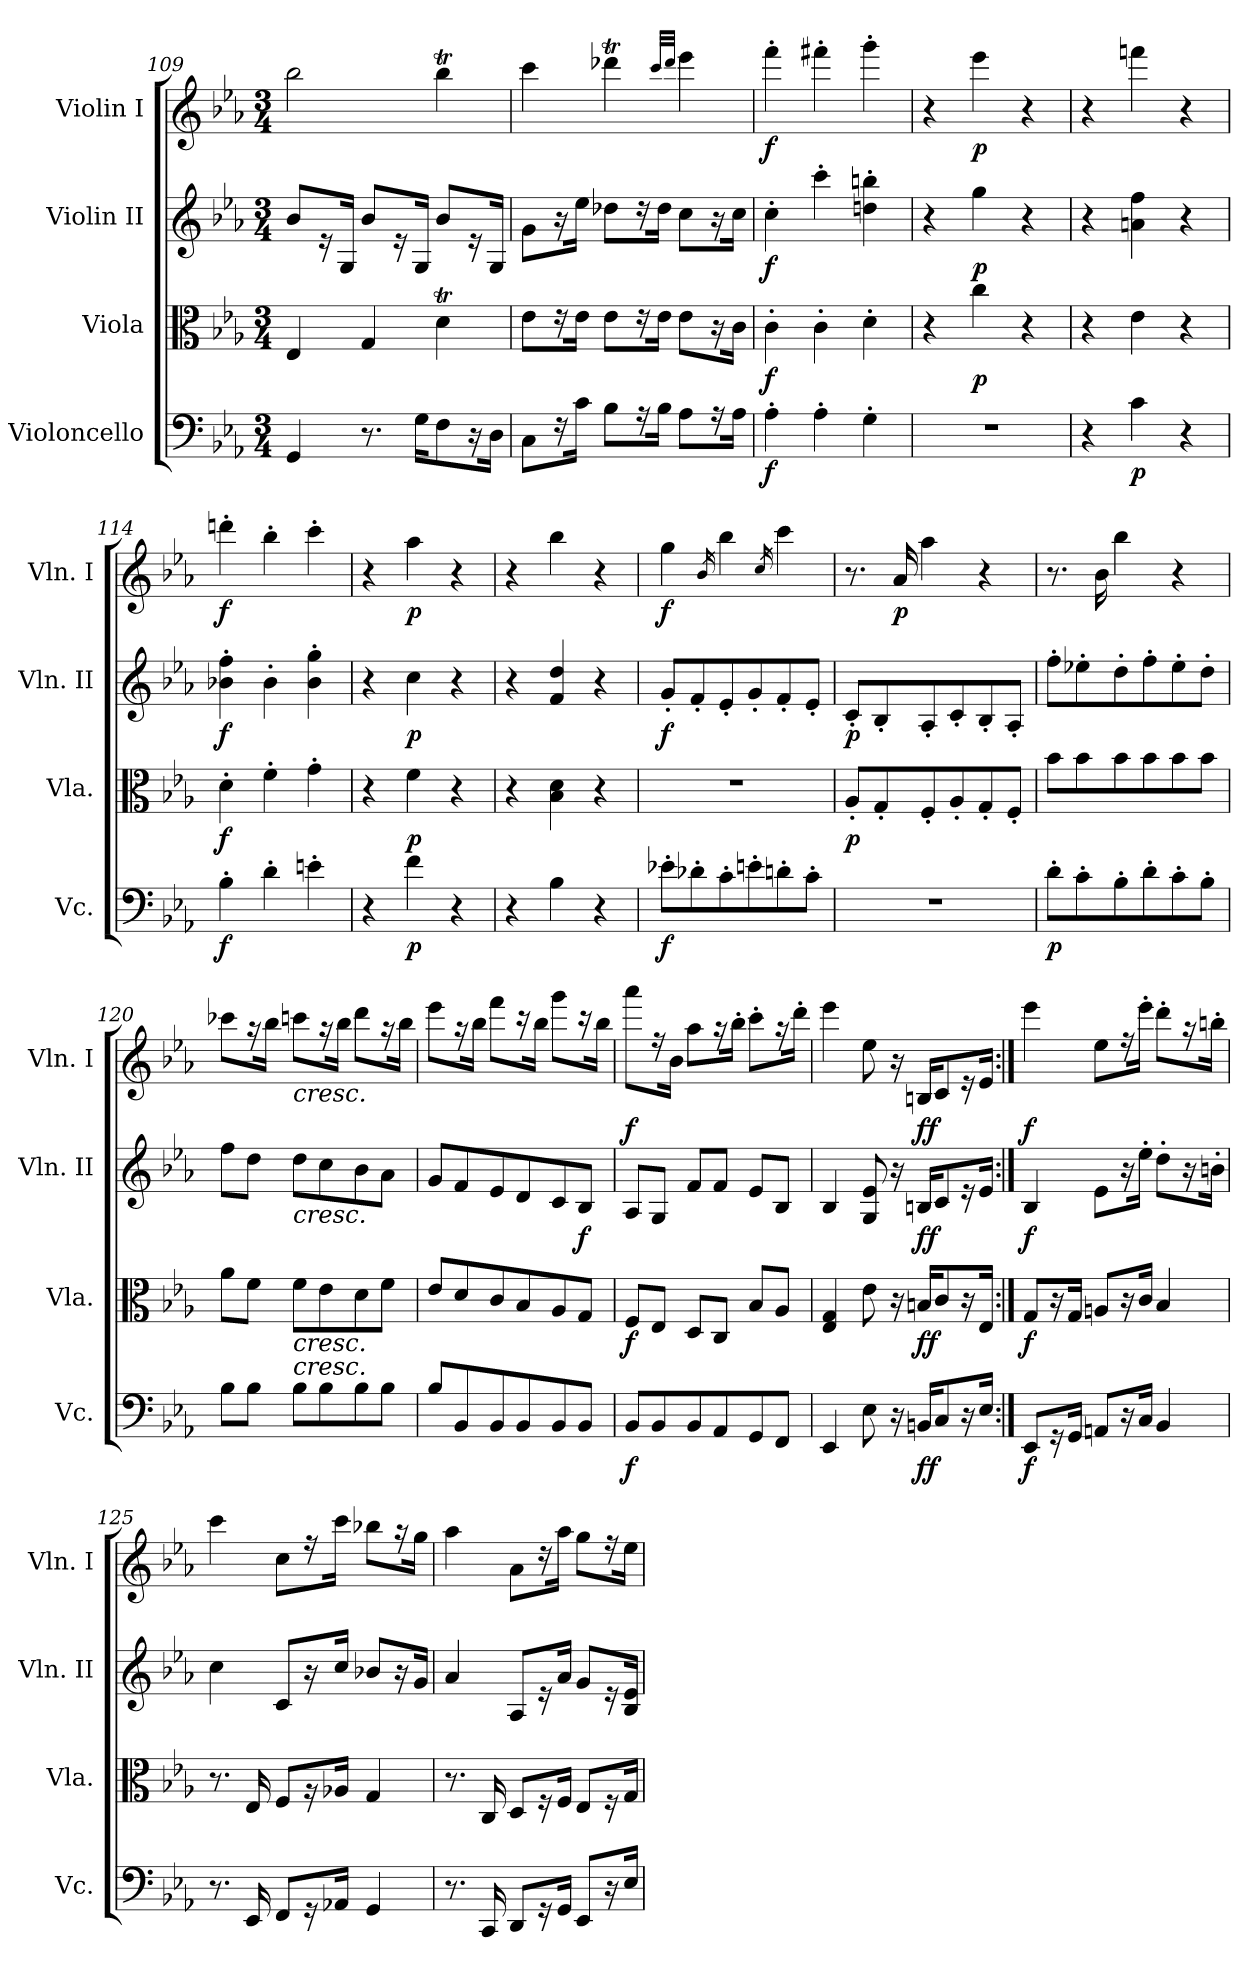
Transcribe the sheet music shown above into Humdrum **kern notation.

**kern	**dynam	**kern	**dynam	**kern	**dynam	**kern	**dynam
*part4	*part4	*part3	*part3	*part2	*part2	*part1	*part1
*staff4	*staff4	*staff3	*staff3	*staff2	*staff2	*staff1	*staff1
*I"Violoncello	*	*I"Viola	*	*I"Violin II	*	*I"Violin I	*
*I'Vc.	*	*I'Vla.	*	*I'Vln. II	*	*I'Vln. I	*
*clefF4	*	*clefC3	*	*clefG2	*	*clefG2	*
*k[b-e-a-]	*	*k[b-e-a-]	*	*k[b-e-a-]	*	*k[b-e-a-]	*
*E-:	*	*E-:	*	*E-:	*	*E-:	*
*M3/4	*	*M3/4	*	*M3/4	*	*M3/4	*
=109	=109	=109	=109	=109	=109	=109	=109
4GG/	.	4E-/	.	8b-/L	.	2bb-\	.
.	.	.	.	16r	.	.	.
.	.	.	.	16G/Jk	.	.	.
8.r	.	4G/	.	8b-/L	.	.	.
.	.	.	.	16r	.	.	.
16G\KL	.	.	.	16G/Jk	.	.	.
8F\	.	4dt\	.	8b-/L	.	4bb-T\	.
16r	.	.	.	16r	.	.	.
16D\Jk	.	.	.	16G/Jk	.	.	.
=110	=110	=110	=110	=110	=110	=110	=110
8C\L	.	8e-\L	.	8g\L	.	4ccc\	.
16r	.	16r	.	16r	.	.	.
16c\Jk	.	16e-\Jk	.	16ee-\Jk	.	.	.
8B-\L	.	8e-\L	.	8dd-X\L	.	4ddd-XT\	.
16r	.	16r	.	16r	.	.	.
16B-\Jk	.	16e-\Jk	.	16dd-\Jk	.	.	.
.	.	.	.	.	.	32qccc/LLL	.
.	.	.	.	.	.	32qddd-/JJJ	.
8A-\L	.	8e-\L	.	8cc\L	.	4eee-\	.
16r	.	16r	.	16r	.	.	.
16A-\Jk	.	16c\Jk	.	16cc\Jk	.	.	.
=111	=111	=111	=111	=111	=111	=111	=111
!	!LO:DY:b	!	!LO:DY:b	!	!LO:DY:b	!	!LO:DY:b
4A-'\	f	4c'\	f	4cc'\	f	4fff'\	f
4A-'\	.	4c'\	.	4ccc'\	.	4fff#X'\	.
4G'\	.	4d'\	.	4ddn\' 4bbn\'	.	4ggg'\	.
=112	=112	=112	=112	=112	=112	=112	=112
2.r	.	4r	.	4r	.	4r	.
!	!	!	!LO:DY:b	!	!LO:DY:b	!	!LO:DY:b
.	.	4cc\	p	4gg\	p	4eee-\	p
.	.	4r	.	4r	.	4r	.
=113	=113	=113	=113	=113	=113	=113	=113
4r	.	4r	.	4r	.	4r	.
!	!LO:DY:b	!	!	!	!	!	!
4c\	p	4e-\	.	4an\ 4ff\	.	4fffn\	.
4r	.	4r	.	4r	.	4r	.
=114	=114	=114	=114	=114	=114	=114	=114
!	!LO:DY:b	!	!LO:DY:b	!	!LO:DY:b	!	!LO:DY:b
4B-'\	f	4d'\	f	4b-X\' 4ff\'	f	4dddn'\	f
4d'\	.	4f'\	.	4b-'\	.	4bb-'\	.
4en'\	.	4g'\	.	4b-\' 4gg\'	.	4ccc'\	.
=115	=115	=115	=115	=115	=115	=115	=115
4r	.	4r	.	4r	.	4r	.
!	!LO:DY:b	!	!LO:DY:b	!	!LO:DY:b	!	!LO:DY:b
4f\	p	4f\	p	4cc\	p	4aa-\	p
4r	.	4r	.	4r	.	4r	.
=116	=116	=116	=116	=116	=116	=116	=116
4r	.	4r	.	4r	.	4r	.
4B-\	.	4B-\ 4d\	.	4f/ 4dd/	.	4bb-\	.
4r	.	4r	.	4r	.	4r	.
=117	=117	=117	=117	=117	=117	=117	=117
!	!LO:DY:b	!	!	!	!LO:DY:b	!	!LO:DY:b
8e-X'\L	f	2.r	.	8g'/L	f	4gg\	f
8d-X'\	.	.	.	8f'/	.	.	.
.	.	.	.	.	.	16qb-/	.
8c'\	.	.	.	8e-'/	.	4bb-\	.
8en'\	.	.	.	8g'/	.	.	.
.	.	.	.	.	.	16qcc/	.
8dn'\	.	.	.	8f'/	.	4ccc\	.
8c'\J	.	.	.	8e-'/J	.	.	.
=118	=118	=118	=118	=118	=118	=118	=118
!	!	!	!LO:DY:b	!	!LO:DY:b	!	!
2.r	.	8A-'/L	p	8c'/L	p	8.r	.
.	.	8G'/	.	8B-'/	.	.	.
!	!	!	!	!	!	!	!LO:DY:b
.	.	.	.	.	.	16a-/	p
.	.	8F'/	.	8A-'/	.	4aa-\	.
.	.	8A-'/	.	8c'/	.	.	.
.	.	8G'/	.	8B-'/	.	4r	.
.	.	8F'/J	.	8A-'/J	.	.	.
=119	=119	=119	=119	=119	=119	=119	=119
!	!LO:DY:b	!	!	!	!	!	!
8d'\L	p	8b-\L	.	8ff'\L	.	8.r	.
8c'\	.	8b-\	.	8ee-X'\	.	.	.
.	.	.	.	.	.	16b-\	.
8B-'\	.	8b-\	.	8dd'\	.	4bb-\	.
8d'\	.	8b-\	.	8ff'\	.	.	.
8c'\	.	8b-\	.	8ee-'\	.	4r	.
8B-'\J	.	8b-\J	.	8dd'\J	.	.	.
=120	=120	=120	=120	=120	=120	=120	=120
8B-\L	.	8a-\L	.	8ff\L	.	8ccc-X\L	.
8B-\J	.	8f\J	.	8dd\J	.	16r	.
.	.	.	.	.	.	16bb-\Jk	.
!	!	!	!	!	!	!LO:TX:b:i:t=cresc.	!
!	!	!	!	!LO:TX:b:i:t=cresc.	!	!	!
!	!	!LO:TX:b:i:t=cresc.	!	!	!	!	!
!LO:TX:a:i:t=cresc.	!	!	!	!	!	!	!
8B-\L	.	8f\L	.	8dd\L	.	8cccn\L	.
8B-\	.	8e-\	.	8cc\	.	16r	.
.	.	.	.	.	.	16bb-\Jk	.
8B-\	.	8d\	.	8b-\	.	8ddd\L	.
8B-\J	.	8f\J	.	8a-\J	.	16r	.
.	.	.	.	.	.	16bb-\Jk	.
=121	=121	=121	=121	=121	=121	=121	=121
8B-/L	.	8e-/L	.	8g/L	.	8eee-\L	.
8BB-/	.	8d/	.	8f/	.	16r	.
.	.	.	.	.	.	16bb-\Jk	.
8BB-/	.	8c/	.	8e-/	.	8fff\L	.
8BB-/	.	8B-/	.	8d/	.	16r	.
.	.	.	.	.	.	16bb-\Jk	.
8BB-/	.	8A-/	.	8c/	.	8ggg\L	.
!	!	!	!	!	!LO:DY:b	!	!
8BB-/J	.	8G/J	.	8B-/J	f	16r	.
.	.	.	.	.	.	16bb-\Jk	.
=122	=122	=122	=122	=122	=122	=122	=122
!	!LO:DY:b	!	!LO:DY:b	!	!	!	!LO:DY:b
8BB-/L	f	8F/L	f	8A-/L	.	8aaa-\L	f
8BB-/	.	8E-/J	.	8G/J	.	16r	.
.	.	.	.	.	.	16b-\Jk	.
8BB-/	.	8D/L	.	8f/L	.	8aa-\L	.
8AA-/	.	8C/J	.	8f/J	.	16r	.
.	.	.	.	.	.	16bb-'\Jk	.
8GG/	.	8B-/L	.	8e-/L	.	8ccc'\L	.
8FF/J	.	8A-/J	.	8B-/J	.	16r	.
.	.	.	.	.	.	16ddd'\Jk	.
=123	=123	=123	=123	=123	=123	=123	=123
4EE-/	.	4E-/ 4G/	.	4B-/	.	4eee-\	.
8E-\	.	8e-\	.	8G/ 8e-/	.	8ee-\	.
16r	.	16r	.	16r	.	16r	.
!	!LO:DY:b	!	!LO:DY:b	!	!LO:DY:b	!	!LO:DY:b
16BBn/KL	ff	16Bn/KL	ff	16Bn/KL	ff	16Bn/KL	ff
8C/	.	8c/	.	8c/	.	8c/	.
16r	.	16r	.	16r	.	16r	.
16E-/Jk	.	16E-/Jk	.	16e-/Jk	.	16e-/Jk	.
=124:|!	=124:|!	=124:|!	=124:|!	=124:|!	=124:|!	=124:|!	=124:|!
!	!LO:DY:b	!	!LO:DY:b	!	!LO:DY:b	!	!LO:DY:b
8EE-/L	f	8G/L	f	4B-/	f	4eee-\	f
16r	.	16r	.	.	.	.	.
16GG/Jk	.	16G/Jk	.	.	.	.	.
8AAn/L	.	8An/L	.	8e-\L	.	8ee-\L	.
16r	.	16r	.	16r	.	16r	.
16C/Jk	.	16c/Jk	.	16ee-'\Jk	.	16eee-'\Jk	.
4BB-/	.	4B-/	.	8dd'\L	.	8ddd'\L	.
.	.	.	.	16r	.	16r	.
.	.	.	.	16bn'\Jk	.	16bbn'\Jk	.
=125	=125	=125	=125	=125	=125	=125	=125
8.r	.	8.r	.	4cc\	.	4ccc\	.
16EE-/	.	16E-/	.	.	.	.	.
8FF/L	.	8F/L	.	8c/L	.	8cc\L	.
16r	.	16r	.	16r	.	16r	.
16AA-X/Jk	.	16A-X/Jk	.	16cc/Jk	.	16ccc\Jk	.
4GG/	.	4G/	.	8b-X/L	.	8bb-X\L	.
.	.	.	.	16r	.	16r	.
.	.	.	.	16g/Jk	.	16gg\Jk	.
=126	=126	=126	=126	=126	=126	=126	=126
8.r	.	8.r	.	4a-/	.	4aa-\	.
16CC/	.	16C/	.	.	.	.	.
8DD/L	.	8D/L	.	8A-/L	.	8a-\L	.
16r	.	16r	.	16r	.	16r	.
16GG/Jk	.	16F/Jk	.	16a-/Jk	.	16aa-\Jk	.
8EE-/L	.	8E-/L	.	8g/L	.	8gg\L	.
16r	.	16r	.	16r	.	16r	.
16E-/Jk	.	16G/Jk	.	16B-/ 16e-/Jk	.	16ee-\Jk	.
=	=	=	=	=	=	=	=
*-	*-	*-	*-	*-	*-	*-	*-
